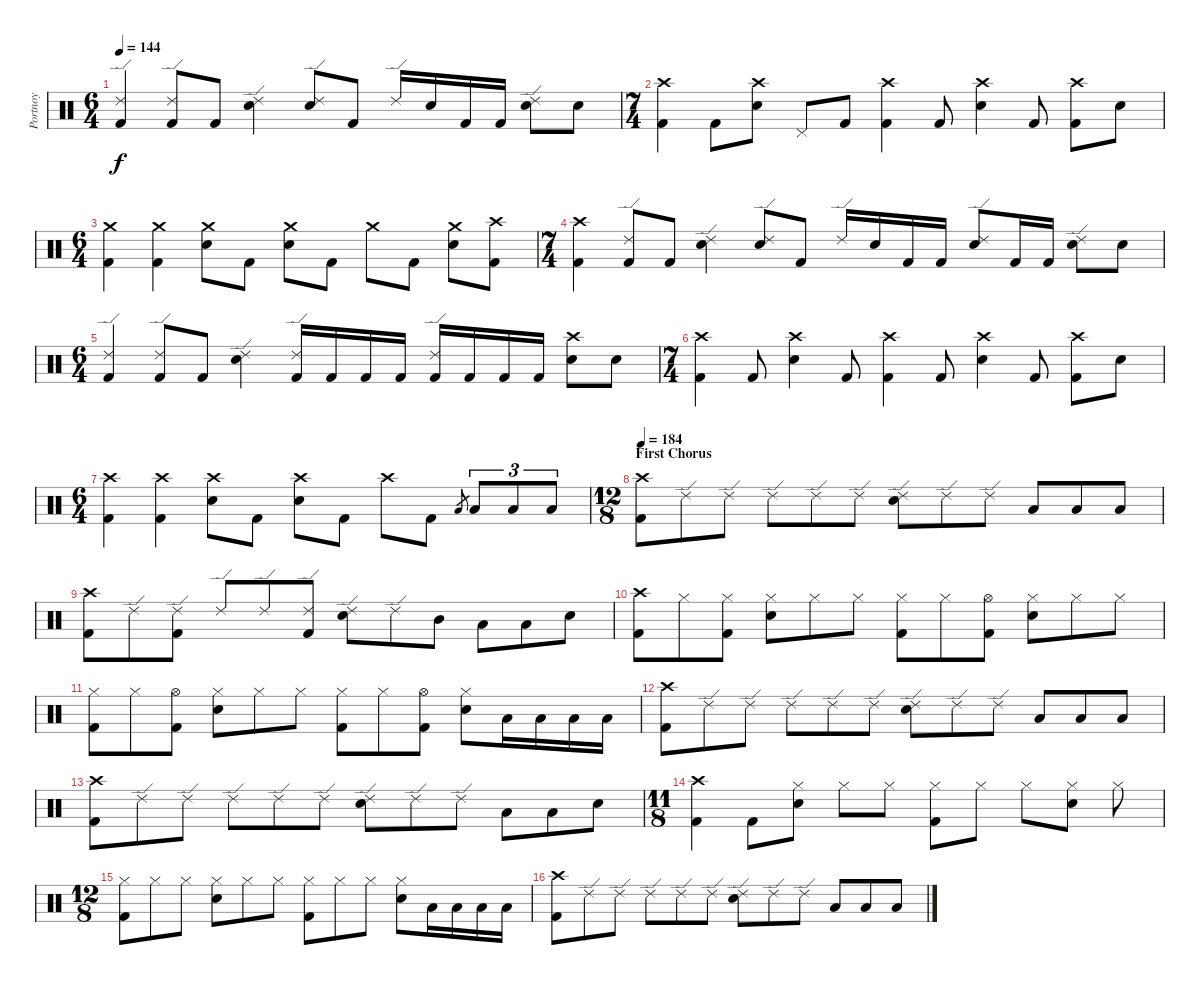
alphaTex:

\track ("Portnoy" "Portnoy") {instrument percussion}
\staff {score}
\articulation defaults
\ts (6 4)
\tempo 144
\clef neutral
\ks c
("Ride (edge) 2" "Kick (hit) 2").4{dy f} ("Ride (edge) 2" "Kick (hit) 2").8 "Kick (hit) 2".8 ("Ride (edge) 2" "Snare (hit) 2").4 ("Ride (edge) 2" "Snare (hit) 2").8 "Kick (hit) 2".8 "Ride (edge) 2".16 "Snare (hit) 2".16 "Kick (hit) 2".16 "Kick (hit) 2".16 ("Ride (edge) 2" "Snare (hit) 2").8 "Snare (hit) 2".8 |
\ts (7 4)
("Crash high (hit)" "Kick (hit) 2").4 "Kick (hit) 2".8 ("Crash high (hit)" "Snare (hit) 2").8 "Pedal Hi-Hat (hit)".8 "Kick (hit) 2".8 ("Crash high (hit)" "Kick (hit) 2").4 "Kick (hit) 2".8 ("Crash high (hit)" "Snare (hit) 2").4 "Kick (hit) 2".8 ("Crash high (hit)" "Kick (hit) 2").8 "Snare (hit) 2".8 |
\ts (6 4)
("Crash medium (hit)" "Kick (hit) 2").4 ("Crash medium (hit)" "Kick (hit) 2").4 ("Crash medium (hit)" "Snare (hit) 2").8 "Kick (hit) 2".8 ("Crash medium (hit)" "Snare (hit) 2").8 "Kick (hit) 2".8 "Crash medium (hit)".8 "Kick (hit) 2".8 ("Crash medium (hit)" "Snare (hit) 2").8 ("Crash high (hit)" "Kick (hit) 2").8 |
\ts (7 4)
("Crash high (hit)" "Kick (hit) 2").4 ("Ride (edge) 2" "Kick (hit) 2").8 "Kick (hit) 2".8 ("Ride (edge) 2" "Snare (hit) 2").4 ("Ride (edge) 2" "Snare (hit) 2").8 "Kick (hit) 2".8 "Ride (edge) 2".16 "Snare (hit) 2".16 "Kick (hit) 2".16 "Kick (hit) 2".16 ("Ride (edge) 2" "Snare (hit) 2").8 "Kick (hit) 2".16 "Kick (hit) 2".16 ("Ride (edge) 2" "Snare (hit) 2").8 "Snare (hit) 2".8 |
\ts (6 4)
("Ride (edge) 2" "Kick (hit) 2").4 ("Ride (edge) 2" "Kick (hit) 2").8 "Kick (hit) 2".8 ("Ride (edge) 2" "Snare (hit) 2").4 ("Ride (edge) 2" "Kick (hit) 2").16 "Kick (hit) 2".16 "Kick (hit) 2".16 "Kick (hit) 2".16 ("Ride (edge) 2" "Kick (hit) 2").16 "Kick (hit) 2".16 "Kick (hit) 2".16 "Kick (hit) 2".16 ("Crash high (hit)" "Snare (hit) 2").8 "Snare (hit) 2".8 |
\ts (7 4)
("Crash high (hit)" "Kick (hit) 2").4 "Kick (hit) 2".8 ("Crash high (hit)" "Snare (hit) 2").4 "Kick (hit) 2".8 ("Crash high (hit)" "Kick (hit) 2").4 "Kick (hit) 2".8 ("Crash high (hit)" "Snare (hit) 2").4 "Kick (hit) 2".8 ("Crash high (hit)" "Kick (hit) 2").8 "Snare (hit) 2".8 |
\ts (6 4)
("Crash high (hit)" "Kick (hit) 2").4 ("Crash high (hit)" "Kick (hit) 2").4 ("Crash high (hit)" "Snare (hit) 2").8 "Kick (hit) 2".8 ("Crash high (hit)" "Snare (hit) 2").8 "Kick (hit) 2".8 "Crash high (hit)".8 "Kick (hit) 2".8 "Low Tom (hit)".8{gr} "Low Tom (hit)".8{tu (3 2)} "Low Tom (hit)".8{tu (3 2)} "Low Tom (hit)".8{tu (3 2)} |
\ts (12 8)
\section ("" "First Chorus")
\tempo 184
("Crash high (hit)" "Kick (hit) 2").8 "Ride (edge) 2".8 "Ride (edge) 2".8 "Ride (edge) 2".8 "Ride (edge) 2".8 "Ride (edge) 2".8 ("Ride (edge) 2" "Snare (hit) 2").8 "Ride (edge) 2".8 "Ride (edge) 2".8 "Low Tom (hit)".8 "Low Tom (hit)".8 "Low Tom (hit)".8 |
("Crash high (hit)" "Kick (hit) 2").8 "Ride (edge) 2".8 ("Ride (edge) 2" "Kick (hit) 2").8 "Ride (edge) 2".8 "Ride (edge) 2".8 ("Ride (edge) 2" "Kick (hit) 2").8 ("Ride (edge) 2" "Snare (hit) 2").8 "Ride (edge) 2".8 "Mid Tom (hit)".8 "Low Tom (hit)".8 "Low Tom (hit)".8 "Snare (hit) 2".8 |
("Crash high (hit)" "Kick (hit) 2").8 "Hi-Hat (closed)".8 ("Hi-Hat (closed)" "Kick (hit) 2").8 ("Hi-Hat (closed)" "Snare (hit) 2").8 "Hi-Hat (closed)".8 "Hi-Hat (closed)".8 ("Hi-Hat (closed)" "Kick (hit) 2").8 "Hi-Hat (closed)".8 ("Hi-Hat (open)" "Kick (hit) 2").8 ("Hi-Hat (closed)" "Snare (hit) 2").8 "Hi-Hat (closed)".8 "Hi-Hat (closed)".8 |
("Hi-Hat (closed)" "Kick (hit) 2").8 "Hi-Hat (closed)".8 ("Hi-Hat (open)" "Kick (hit) 2").8 ("Hi-Hat (closed)" "Snare (hit) 2").8 "Hi-Hat (closed)".8 "Hi-Hat (closed)".8 ("Hi-Hat (closed)" "Kick (hit) 2").8 "Hi-Hat (closed)".8 ("Hi-Hat (open)" "Kick (hit) 2").8 ("Hi-Hat (closed)" "Snare (hit) 2").8 "Low Tom (hit)".16 "Low Tom (hit)".16 "Low Tom (hit)".16 "Low Tom (hit)".16 |
("Crash high (hit)" "Kick (hit) 2").8 "Ride (edge) 2".8 "Ride (edge) 2".8 "Ride (edge) 2".8 "Ride (edge) 2".8 "Ride (edge) 2".8 ("Ride (edge) 2" "Snare (hit) 2").8 "Ride (edge) 2".8 "Ride (edge) 2".8 "Low Tom (hit)".8 "Low Tom (hit)".8 "Low Tom (hit)".8 |
("Crash high (hit)" "Kick (hit) 2").8 "Ride (edge) 2".8 "Ride (edge) 2".8 "Ride (edge) 2".8 "Ride (edge) 2".8 "Ride (edge) 2".8 ("Ride (edge) 2" "Snare (hit) 2").8 "Ride (edge) 2".8 "Ride (edge) 2".8 "Low Tom (hit)".8 "Low Tom (hit)".8 "Snare (hit) 2".8 |
\ts (11 8)
("Crash high (hit)" "Kick (hit) 2").4 "Kick (hit) 2".8 ("Hi-Hat (closed)" "Snare (hit) 2").8 "Hi-Hat (closed)".8 "Hi-Hat (closed)".8 ("Hi-Hat (closed)" "Kick (hit) 2").8 "Hi-Hat (closed)".8 "Hi-Hat (closed)".8 ("Hi-Hat (closed)" "Snare (hit) 2").8 "Hi-Hat (closed)".8 |
\ts (12 8)
("Hi-Hat (closed)" "Kick (hit) 2").8 "Hi-Hat (closed)".8 "Hi-Hat (closed)".8 ("Hi-Hat (closed)" "Snare (hit) 2").8 "Hi-Hat (closed)".8 "Hi-Hat (closed)".8 ("Hi-Hat (closed)" "Kick (hit) 2").8 "Hi-Hat (closed)".8 "Hi-Hat (closed)".8 ("Hi-Hat (closed)" "Snare (hit) 2").8 "Low Tom (hit)".16 "Low Tom (hit)".16 "Low Tom (hit)".16 "Low Tom (hit)".16 |
("Crash high (hit)" "Kick (hit) 2").8 "Ride (edge) 2".8 "Ride (edge) 2".8 "Ride (edge) 2".8 "Ride (edge) 2".8 "Ride (edge) 2".8 ("Ride (edge) 2" "Snare (hit) 2").8 "Ride (edge) 2".8 "Ride (edge) 2".8 "Low Tom (hit)".8 "Low Tom (hit)".8 "Low Tom (hit)".8
